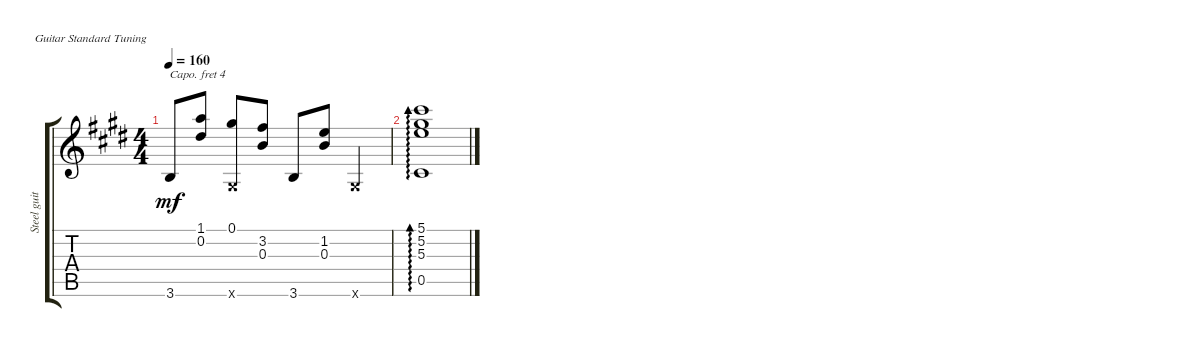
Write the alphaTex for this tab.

\defaultSystemsLayout 4
\bracketExtendMode groupsimilarinstruments
\otherSystemsTrackNameOrientation horizontal
\track ("Steel guitar" "Steel guit") {instrument acousticguitarsteel}
\staff {score tabs}
\capo 4
\tuning (E4 B3 G3 D3 A2 E2)
\ts (4 4)
\tempo 160
\clef g2
\scale
0.916613
\ks e
3.6{acc forcenatural}.8{dy mf beam Up} (1.1{acc forcenatural} 0.2{acc forcenatural}).8{beam Up} (0.1{acc forcenatural} 0.6{x acc forcenatural}).8{beam Up} (3.2{acc forcenatural} 0.3{acc forcenatural}).8{beam Up} 3.6{acc forcenatural}.8{beam Up} (1.2{acc forcenatural} 0.3{acc forcenatural}).8{beam Up} 0.6{x acc forcenatural}.4{beam Up} |
\scale
0.842781 (0.5{acc forcenatural} 5.3{acc forcenatural} 5.2{acc forcenatural} 5.1{acc forcenatural}).1{ad 0 beam Up}
